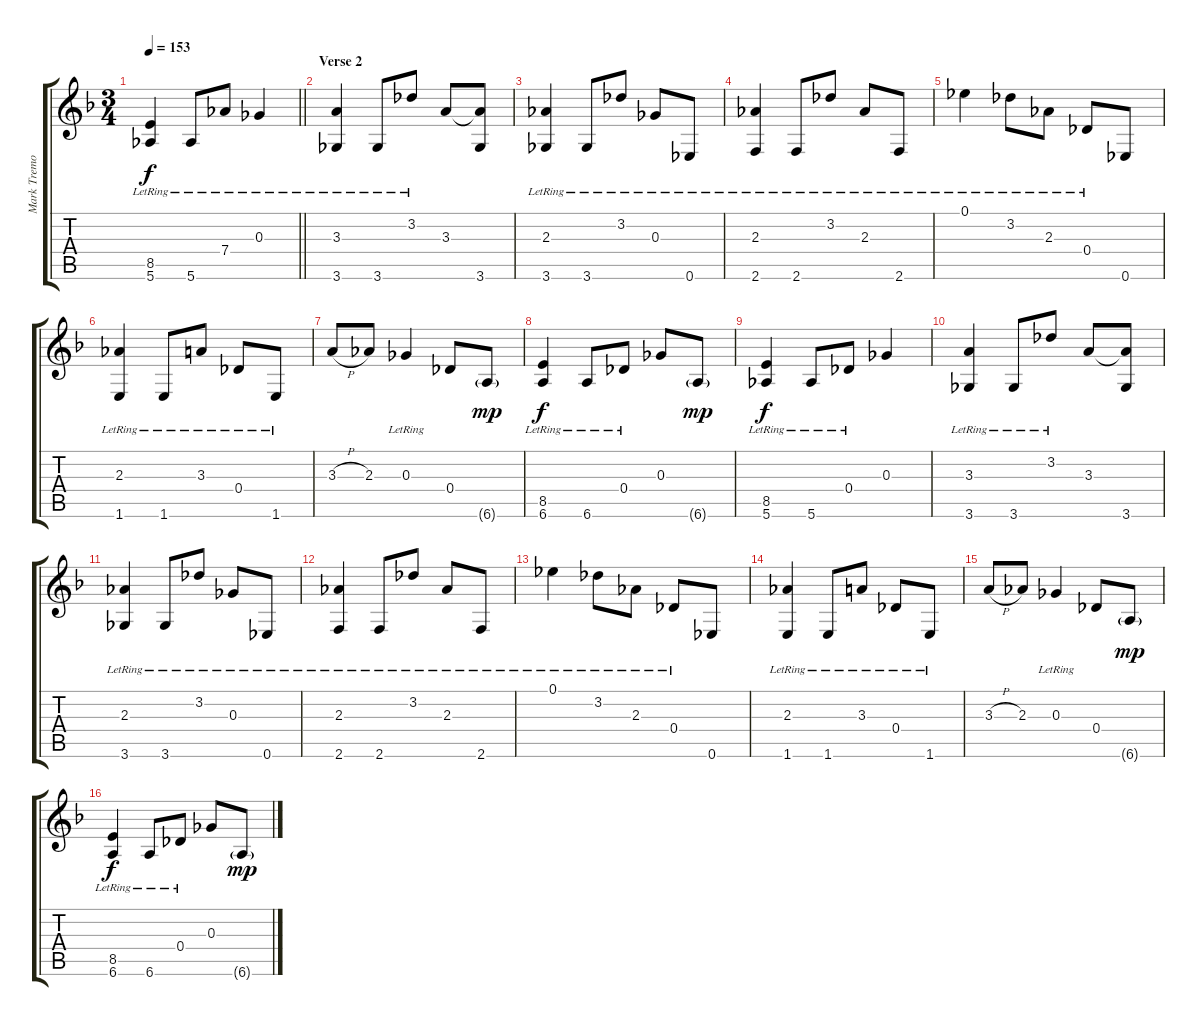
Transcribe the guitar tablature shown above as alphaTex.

\track ("Mark Tremonti" "Mark Tremo") {instrument electricguitarclean}
\staff {score tabs}
\tuning (Eb4 Bb3 Gb3 Db3 Ab2 Eb2) {hide}
\ts (3 4)
\tempo 153
\clef g2
\barLineRight lightlight
\ks dminor
(8.5{lr} 5.6).4{dy f} 5.6{lr}.8 7.4{lr}.8 0.3{lr}.4 |
\section ("" "Verse 2")
(3.3{lr} 3.6{lr}).4 3.6{lr}.8 3.2{lr}.8 3.3.8 (3.3{t} 3.6).8 |
(2.3{lr} 3.6{lr}).4 3.6{lr}.8 3.2{lr}.8 0.3{lr}.8 0.6{lr}.8 |
(2.3{lr} 2.6{lr}).4 2.6{lr}.8 3.2{lr}.8 2.3{lr}.8 2.6{lr}.8 |
0.1{lr}.4 3.2{lr}.8 2.3{lr}.8 0.4{lr}.8 0.6.8 |
(2.3{lr} 1.6).4 1.6{lr}.8 3.3{lr}.8 0.4{lr}.8 1.6{lr}.8 |
3.3{h}.8 2.3.8 0.3{lr}.4 0.4.8 6.6{g}.8{dy mp} |
(8.5{lr} 6.6).4{dy f} 6.6{lr}.8 0.4{lr}.8 0.3.8 6.6{g}.8{dy mp} |
(8.5{lr} 5.6).4{dy f} 5.6{lr}.8 0.4{lr}.8 0.3.4 |
(3.3{lr} 3.6{lr}).4 3.6{lr}.8 3.2{lr}.8 3.3.8 (3.3{t} 3.6).8 |
(2.3{lr} 3.6{lr}).4 3.6{lr}.8 3.2{lr}.8 0.3{lr}.8 0.6{lr}.8 |
(2.3{lr} 2.6{lr}).4 2.6{lr}.8 3.2{lr}.8 2.3{lr}.8 2.6{lr}.8 |
0.1{lr}.4 3.2{lr}.8 2.3{lr}.8 0.4{lr}.8 0.6.8 |
(2.3{lr} 1.6).4 1.6{lr}.8 3.3{lr}.8 0.4{lr}.8 1.6{lr}.8 |
3.3{h}.8 2.3.8 0.3{lr}.4 0.4.8 6.6{g}.8{dy mp} |
(8.5{lr} 6.6).4{dy f} 6.6{lr}.8 0.4{lr}.8 0.3.8 6.6{g}.8{dy mp}
